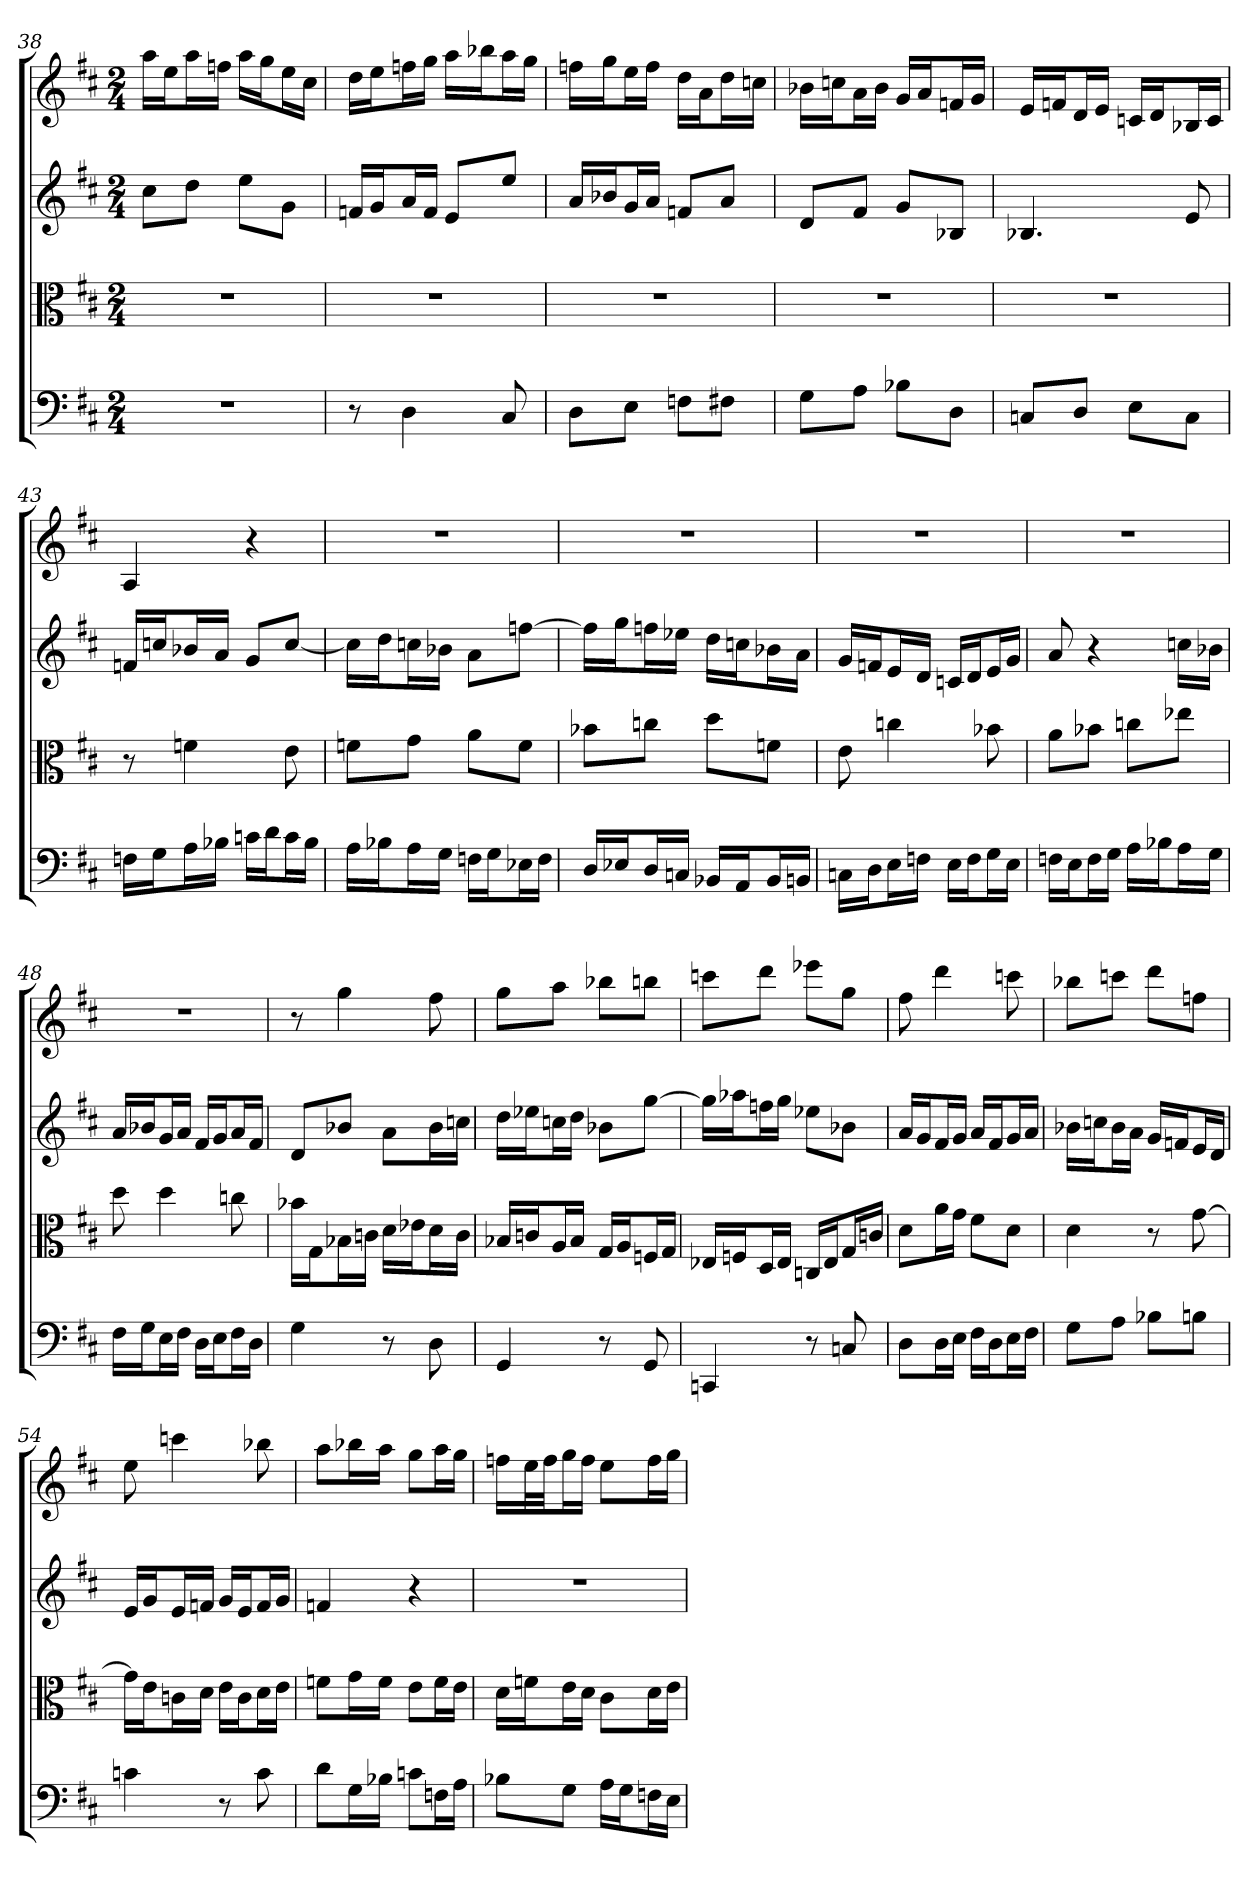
**kern	**kern	**kern	**kern
*part4	*part3	*part2	*part1
*staff4	*staff3	*staff2	*staff1
*clefF4	*clefC3	*	*
*k[f#c#]	*k[f#c#]	*k[f#c#]	*k[f#c#]
*D:	*D:	*D:	*D:
*M2/4	*M2/4	*M2/4	*M2/4
=38	=38	=38	=38
2r	2r	8cc#L	16aaLL
.	.	.	16eeJ
.	.	8ddJ	16aaL
.	.	.	16ffnJJ
.	.	8eeL	16aaLL
.	.	.	16ggJ
.	.	8gJ	16eeL
.	.	.	16cc#JJ
=39	=39	=39	=39
8r	2r	16fnLL	16ddLL
.	.	16gJ	16eeJ
4D	.	16aL	16ffnL
.	.	16fJJ	16ggJJ
.	.	8eL	16aaLL
.	.	.	16bb-XJ
8C#	.	8eeJ	16aaL
.	.	.	16ggJJ
=40	=40	=40	=40
8D\L	2r	16aLL	16ffnLL
.	.	16b-XJ	16ggJ
8E\J	.	16gL	16eeL
.	.	16aJJ	16ffJJ
8Fn\L	.	8fnL	16ddLL
.	.	.	16aJ
8F#X\J	.	8aJ	16ddL
.	.	.	16ccnJJ
=41	=41	=41	=41
8G\L	2r	8dL	16b-XLL
.	.	.	16ccnJ
8A\J	.	8f#J	16aL
.	.	.	16b-JJ
8B-X\L	.	8gL	16gLL
.	.	.	16aJ
8D\J	.	8B-XJ	16fnL
.	.	.	16gJJ
=42	=42	=42	=42
8Cn/L	2r	4.B-X	16eLL
.	.	.	16fnJ
8D/J	.	.	16dL
.	.	.	16eJJ
8E\L	.	.	16cnLL
.	.	.	16dJ
8C\J	.	8e	16B-XL
.	.	.	16cJJ
=43	=43	=43	=43
16Fn\LL	8r	16fnLL	4A
16G\J	.	16ccnJ	.
16A\L	4fn	16b-XL	.
16B-X\JJ	.	16aJJ	.
16cn\LL	.	8gL	4r
16d\J	.	.	.
16c\L	8e	[8ccJ	.
16B-\JJ	.	.	.
=44	=44	=44	=44
16A\LL	8fn\L	16ccLL]	2r
16B-X\J	.	16ddJ	.
16A\L	8g\J	16ccnL	.
16G\JJ	.	16b-XJJ	.
16Fn\LL	8a\L	8aL	.
16G\J	.	.	.
16E-X\L	8f\J	[8ffnJ	.
16F\JJ	.	.	.
=45	=45	=45	=45
16D/LL	8b-X\L	16ffLL]	2r
16E-X/J	.	16ggJ	.
16D/L	8ccn\J	16ffnL	.
16Cn/JJ	.	16ee-XJJ	.
16BB-X/LL	8dd\L	16ddLL	.
16AA/J	.	16ccnJ	.
16BB-/L	8fn\J	16b-XL	.
16BBn/JJ	.	16aJJ	.
=46	=46	=46	=46
16Cn\LL	8e	16gLL	2r
16D\J	.	16fnJ	.
16E\L	4ccn	16eL	.
16Fn\JJ	.	16dJJ	.
16E\LL	.	16cnLL	.
16F\J	.	16dJ	.
16G\L	8b-X	16eL	.
16E\JJ	.	16gJJ	.
=47	=47	=47	=47
16Fn\LL	8a\L	8a	2r
16E\J	.	.	.
16F\L	8b-X\J	4r	.
16G\JJ	.	.	.
16A\LL	8ccn\L	.	.
16B-X\J	.	.	.
16A\L	8ee-X\J	16ccnLL	.
16G\JJ	.	16b-XJJ	.
=48	=48	=48	=48
16F#\LL	8dd	16aLL	2r
16G\J	.	16b-XJ	.
16E\L	4dd	16gL	.
16F#\JJ	.	16aJJ	.
16D\LL	.	16f#LL	.
16E\J	.	16gJ	.
16F#\L	8ccn	16aL	.
16D\JJ	.	16f#JJ	.
=49	=49	=49	=49
4G	16b-X\LL	8dL	8r
.	16G\J	.	.
.	16B-X\L	8b-XJ	4gg
.	16cn\JJ	.	.
8r	16d\LL	8aL	.
.	16e-X\J	.	.
8D	16d\L	16b-L	8ff#
.	16c\JJ	16ccnJJ	.
=50	=50	=50	=50
4GG	16B-X/LL	16ddLL	8ggL
.	16cn/J	16ee-XJ	.
.	16A/L	16ccnL	8aaJ
.	16B-/JJ	16ddJJ	.
8r	16G/LL	8b-XL	8bb-XL
.	16A/J	.	.
8GG	16Fn/L	[8ggJ	8bbnJ
.	16G/JJ	.	.
=51	=51	=51	=51
4CCn	16E-X/LL	16ggLL]	8cccnL
.	16Fn/J	16aa-XJ	.
.	16D/L	16ffnL	8dddJ
.	16E-/JJ	16ggJJ	.
8r	16Cn/LL	8ee-XL	8eee-XL
.	16E-/J	.	.
8Cn	16G/L	8b-XJ	8ggJ
.	16cn/JJ	.	.
=52	=52	=52	=52
8D\L	8d\L	16aLL	8ff#
.	.	16gJ	.
16D\L	16a\L	16f#L	4ddd
16E\JJ	16g\JJ	16gJJ	.
16F#\LL	8f#\L	16aLL	.
16D\J	.	16f#J	.
16E\L	8d\J	16gL	8cccn
16F#\JJ	.	16aJJ	.
=53	=53	=53	=53
8G\L	4d	16b-XLL	8bb-XL
.	.	16ccnJ	.
8A\J	.	16b-L	8cccnJ
.	.	16aJJ	.
8B-X\L	8r	16gLL	8dddL
.	.	16fnJ	.
8Bn\J	[8g	16eL	8ffnJ
.	.	16dJJ	.
=54	=54	=54	=54
4cn	16g\LL]	16eLL	8ee
.	16e\J	16gJ	.
.	16cn\L	16eL	4cccn
.	16d\JJ	16fnJJ	.
8r	16e\LL	16gLL	.
.	16c\J	16eJ	.
8c	16d\L	16fL	8bb-X
.	16e\JJ	16gJJ	.
=55	=55	=55	=55
8d\L	8fn\L	4fn	8aaL
16G\L	16g\L	.	16bb-XL
16B-X\JJ	16f\JJ	.	16aaJJ
8cn\L	8e\L	4r	8ggL
16Fn\L	16f\L	.	16aaL
16A\JJ	16e\JJ	.	16ggJJ
=56	=56	=56	=56
8B-X\L	16d\LL	2r	16ffnLL
.	16fn\J	.	32eeL
.	.	.	32ffJJ
8G\J	16e\L	.	16ggL
.	16d\JJ	.	16ffJJ
16A\LL	8c#\L	.	8eeL
16G\J	.	.	.
16Fn\L	16d\L	.	16ffL
16E\JJ	16e\JJ	.	16ggJJ
=	=	=	=
*-	*-	*-	*-
